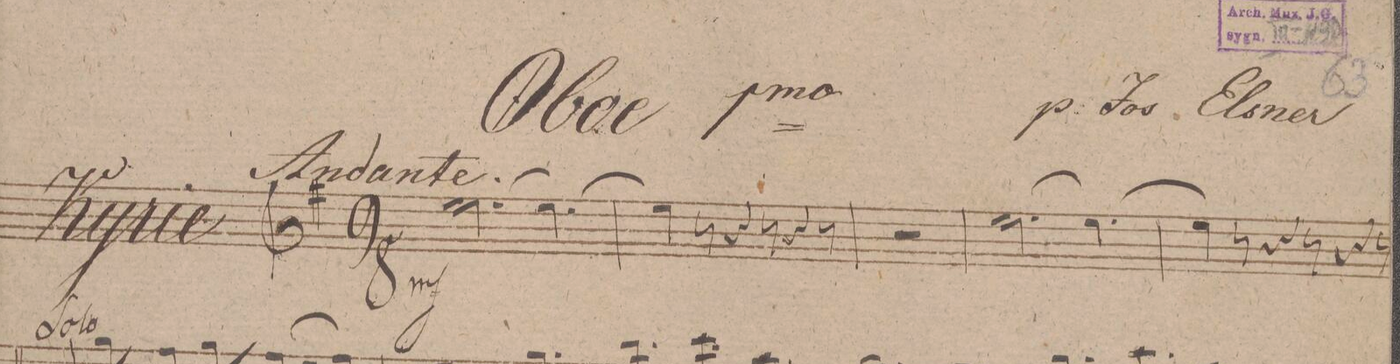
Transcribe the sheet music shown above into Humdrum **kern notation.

**kern	**dynam
*I"Oboe 1mo	*
*clefG2	*
*k[f#]	*
*M9/8	*
[2.ee\	mf
4.ee\_	.
=2	=2
4ee\]	.
8r	.
4r	.
8r	.
4r	.
8r	.
=3	=3
8%9r	.
=4	=4
[2.ee\	.
4.ee\_	.
=5	=5
4ee\]	.
8r	.
4r	.
8r	.
4r	.
8r	.
=6	=6
*-	*-
